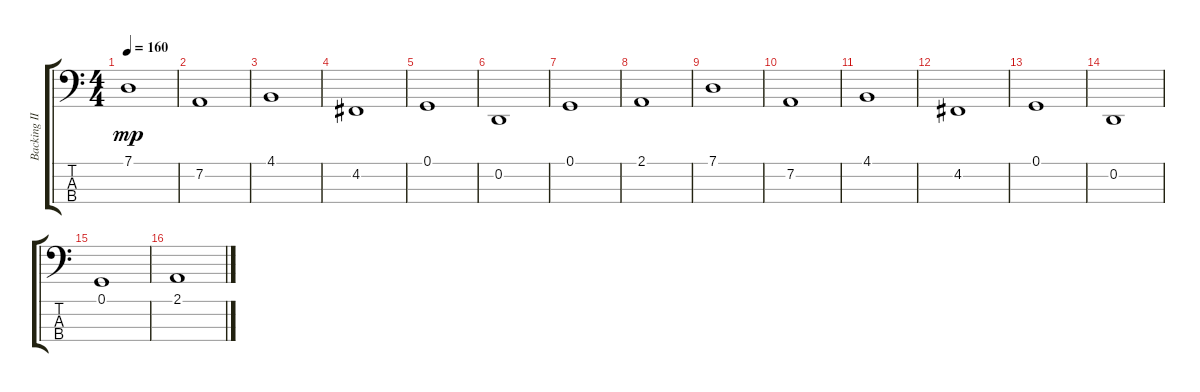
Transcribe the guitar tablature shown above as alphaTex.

\track ("Backing III" "Backing II") {instrument synthstrings1}
\staff {score tabs}
\tuning (G2 D2 A1 D1) {hide}
\ts (4 4)
\tempo 160
\clef f4
\ks c
7.1.1{dy mp} |
7.2.1 |
4.1.1 |
4.2.1 |
0.1.1 |
0.2.1 |
0.1.1 |
2.1.1 |
7.1.1 |
7.2.1 |
4.1.1 |
4.2.1 |
0.1.1 |
0.2.1 |
0.1.1 |
2.1.1
